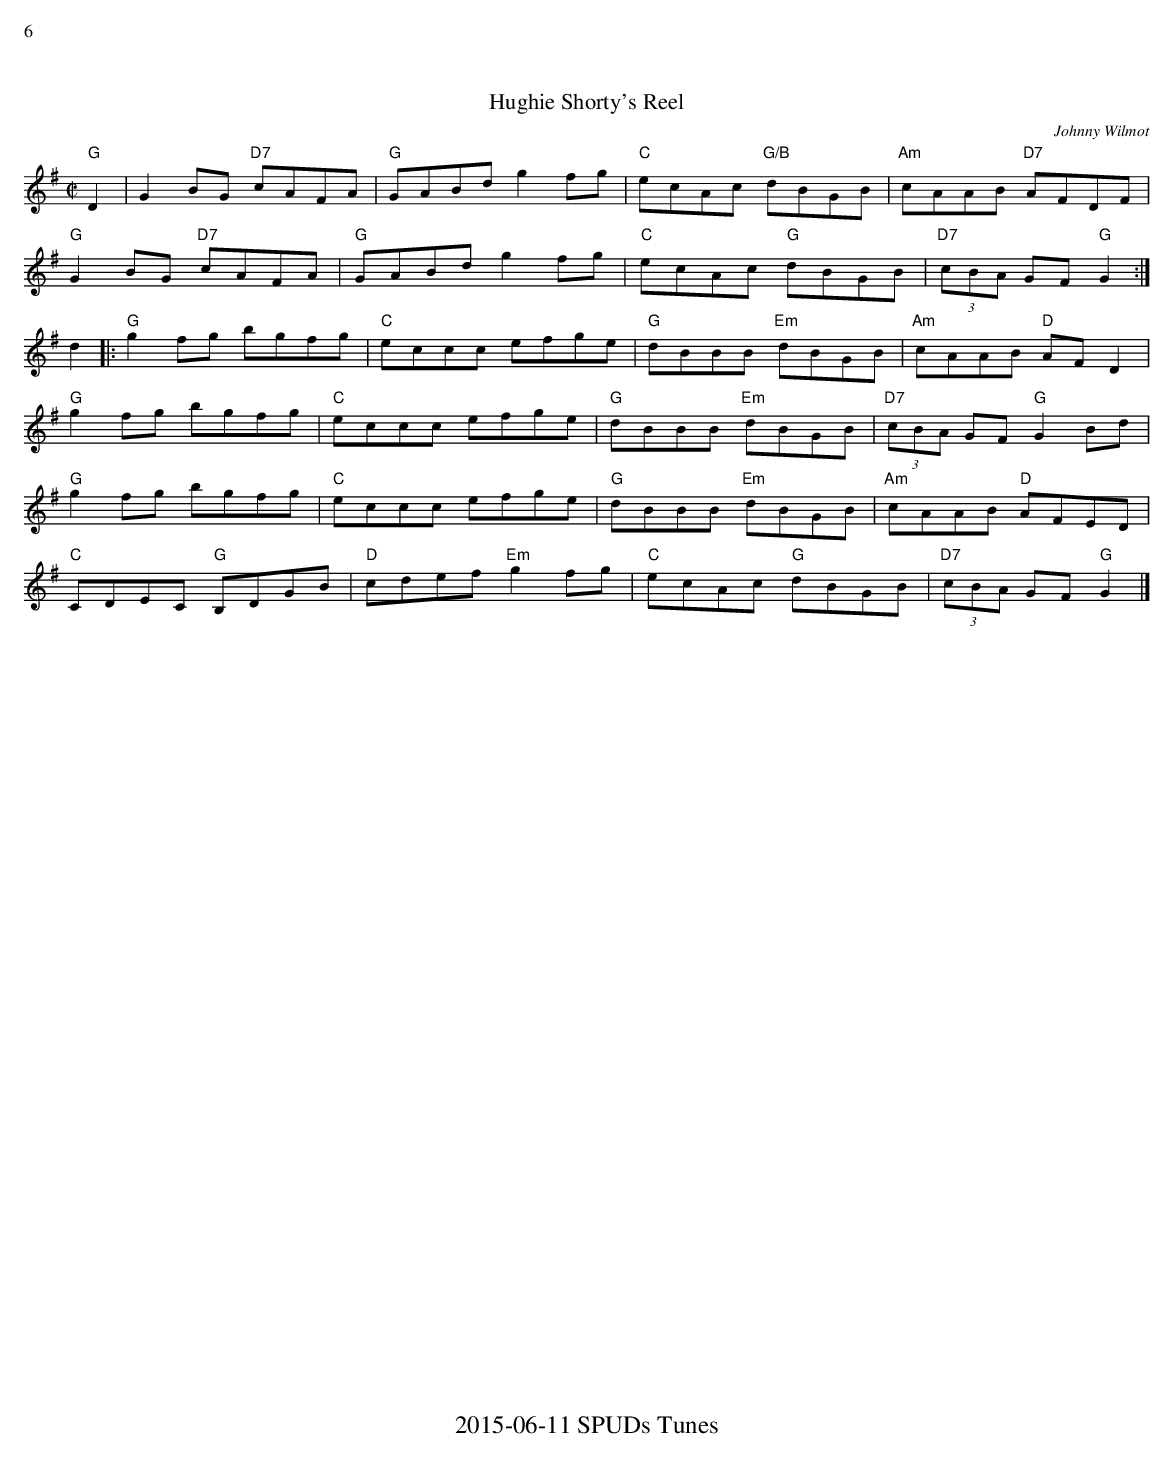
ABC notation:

X:1
%%text 6
T: Hughie Shorty's Reel
C: Johnny Wilmot
M: C|
L:1/8
K: G
"G"D2|G2BG "D7"cAFA| "G"GABd g2fg| "C"ecAc "G/B"dBGB| "Am"cAAB "D7"AFDF|
"G"G2BG "D7"cAFA| "G"GABd g2fg| "C"ecAc "G"dBGB| "D7"(3cBA GF "G"G2 :|
d2|:"G"g2fg bgfg| "C"eccc efge| "G"dBBB "Em"dBGB| "Am"cAAB "D"AFD2|
"G"g2fg bgfg| "C"eccc efge| "G"dBBB "Em"dBGB| "D7"(3cBA GF "G"G2 Bd|
"G"g2fg bgfg| "C"eccc efge| "G"dBBB "Em"dBGB| "Am"cAAB "D"AFED|
"C"CDEC "G"B,DGB| "D"cdef "Em"g2fg| "C"ecAc "G"dBGB|"D7"(3cBA GF "G"G2|]
